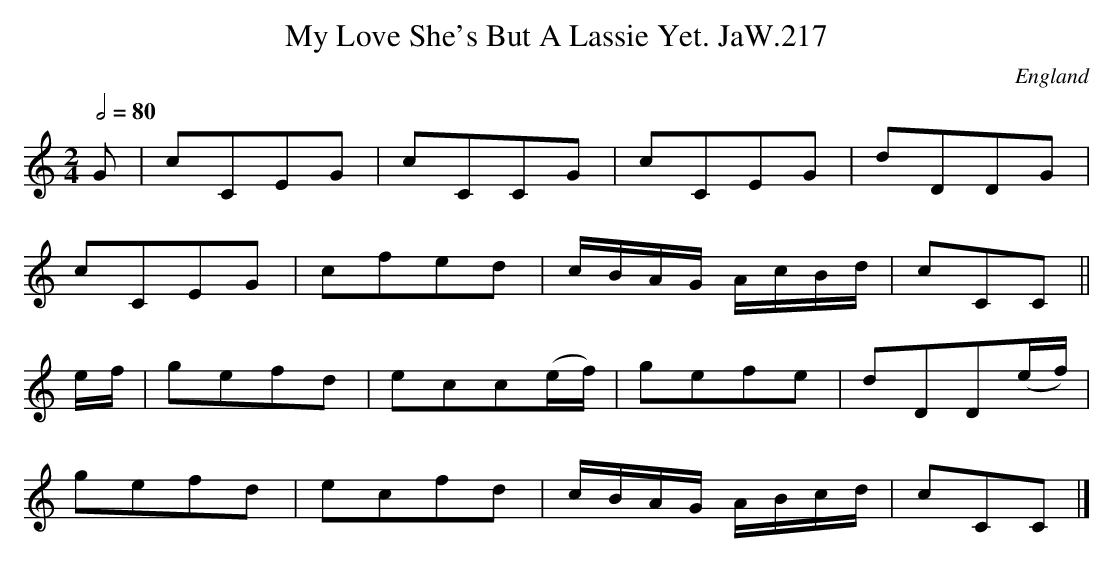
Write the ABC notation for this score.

X:1
T:My Love She's But A Lassie Yet. JaW.217
M:2/4
L:1/8
Q:1/2=80
O:England
K:C major
G|cCEG|cCCG|cCEG|dDDG|!
cCEG|cfed|c/B/A/G/ A/c/B/d/|cCC||!
e/f/|gefd|ecc(e/f/)|gefe|dDD(e/f/)|!
gefd|ecfd|c/B/A/G/ A/B/c/d/|cCC|]
